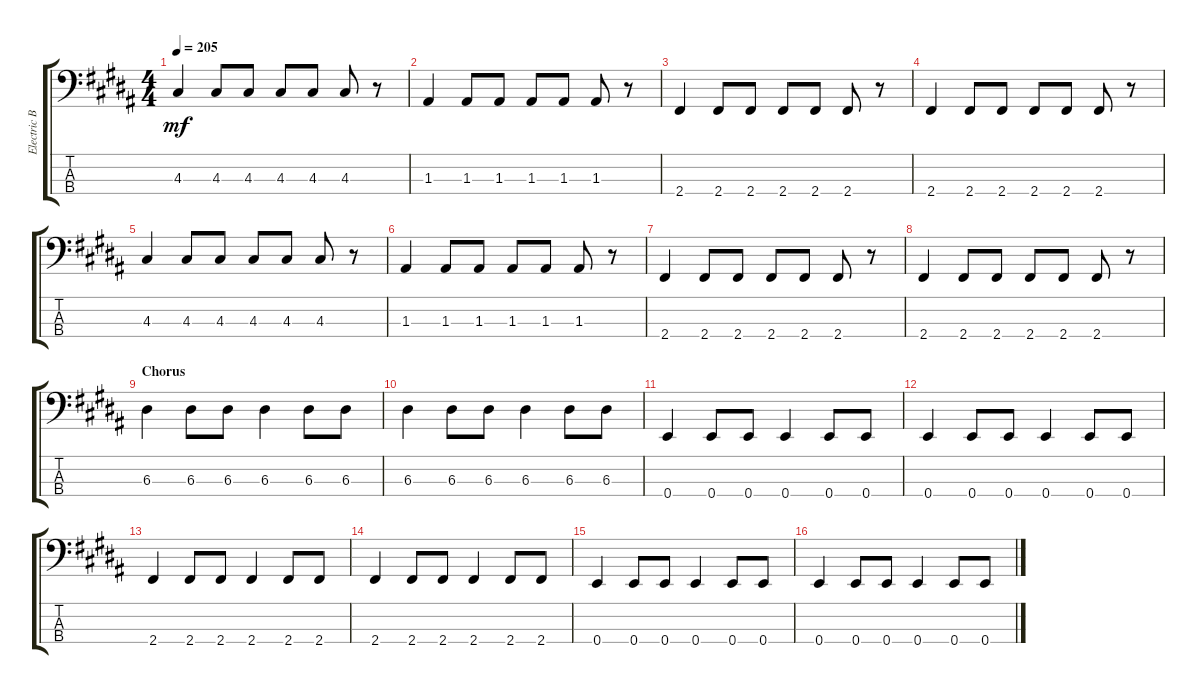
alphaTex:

\track ("Electric Bass" "Electric B") {instrument electricbassfinger}
\staff {score tabs}
\tuning (G2 D2 A1 E1) {hide}
\ts (4 4)
\tempo 205
\clef f4
\ks b
4.3.4{dy mf} 4.3.8 4.3.8 4.3.8 4.3.8 4.3.8 r.8 |
1.3.4 1.3.8 1.3.8 1.3.8 1.3.8 1.3.8 r.8 |
2.4.4 2.4.8 2.4.8 2.4.8 2.4.8 2.4.8 r.8 |
2.4.4 2.4.8 2.4.8 2.4.8 2.4.8 2.4.8 r.8 |
4.3.4 4.3.8 4.3.8 4.3.8 4.3.8 4.3.8 r.8 |
1.3.4 1.3.8 1.3.8 1.3.8 1.3.8 1.3.8 r.8 |
2.4.4 2.4.8 2.4.8 2.4.8 2.4.8 2.4.8 r.8 |
2.4.4 2.4.8 2.4.8 2.4.8 2.4.8 2.4.8 r.8 |
\section ("" "Chorus")
6.3.4 6.3.8 6.3.8 6.3.4 6.3.8 6.3.8 |
6.3.4 6.3.8 6.3.8 6.3.4 6.3.8 6.3.8 |
0.4.4 0.4.8 0.4.8 0.4.4 0.4.8 0.4.8 |
0.4.4 0.4.8 0.4.8 0.4.4 0.4.8 0.4.8 |
2.4.4 2.4.8 2.4.8 2.4.4 2.4.8 2.4.8 |
2.4.4 2.4.8 2.4.8 2.4.4 2.4.8 2.4.8 |
0.4.4 0.4.8 0.4.8 0.4.4 0.4.8 0.4.8 |
0.4.4 0.4.8 0.4.8 0.4.4 0.4.8 0.4.8
